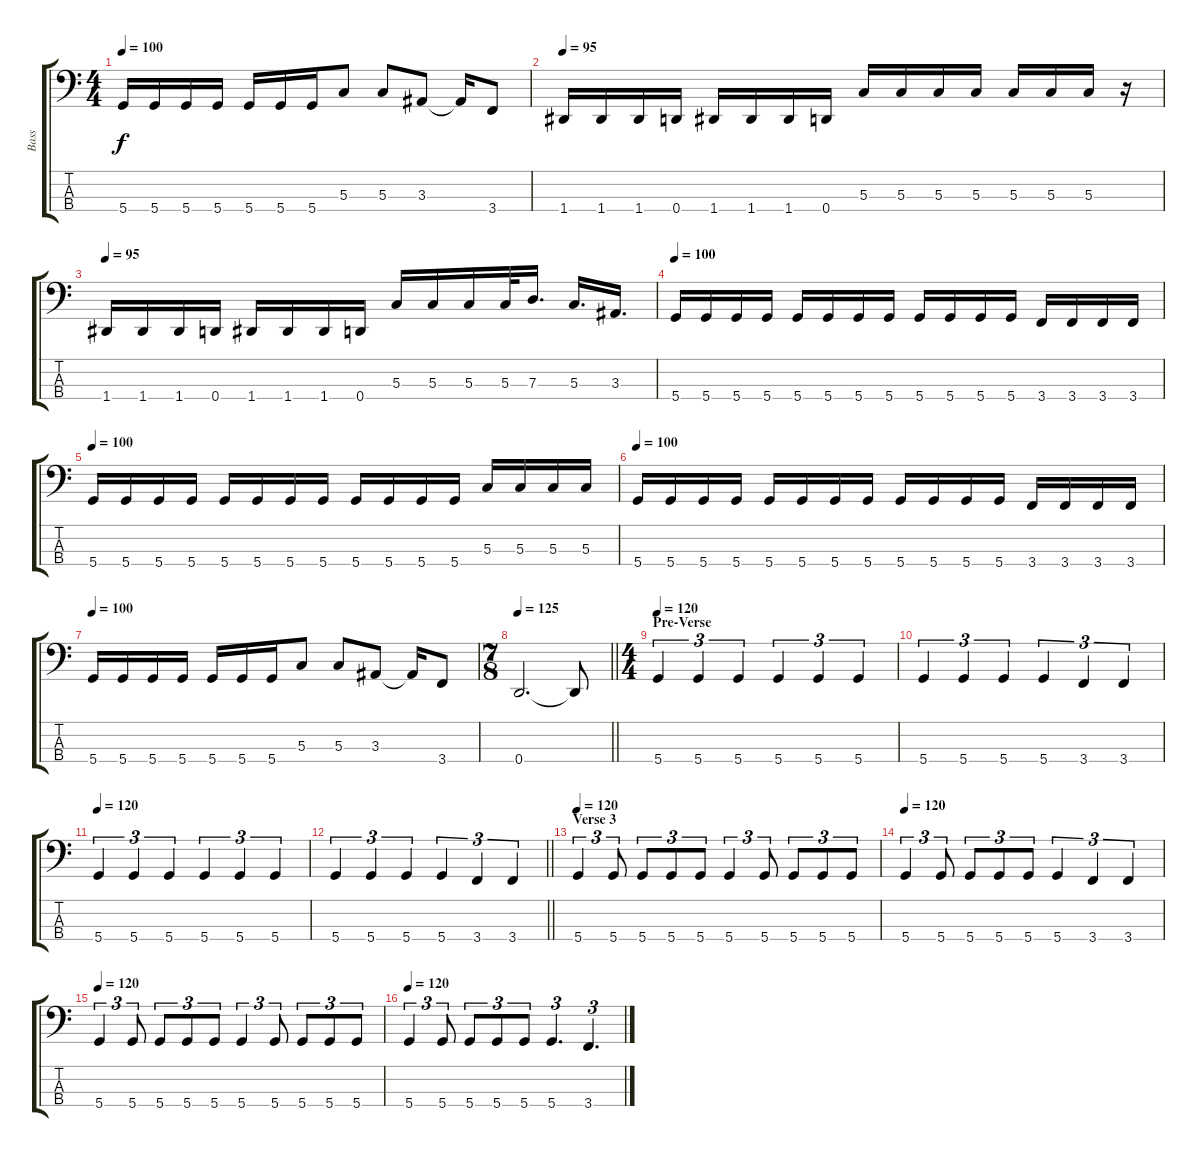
\track ("Bass" "Bass") {instrument electricbasspick}
\staff {score tabs}
\tuning (F2 C2 G1 D1) {hide}
\ts (4 4)
\tempo 100
\clef f4
\ks c
5.4.16{dy f} 5.4.16 5.4.16 5.4.16 5.4.16 5.4.16 5.4.16 5.3.8 5.3.8 3.3.8 3.3{t}.16 3.4.8 |
\tempo 95
1.4.16 1.4.16 1.4.16 0.4.16 1.4.16 1.4.16 1.4.16 0.4.16 5.3.16 5.3.16 5.3.16 5.3.16 5.3.16 5.3.16 5.3.16 r.16 |
\tempo 95
1.4.16 1.4.16 1.4.16 0.4.16 1.4.16 1.4.16 1.4.16 0.4.16 5.3.16 5.3.16 5.3.16 5.3.32 7.3.16{d} 5.3.16{d} 3.3.16{d} |
\tempo 100
5.4.16 5.4.16 5.4.16 5.4.16 5.4.16 5.4.16 5.4.16 5.4.16 5.4.16 5.4.16 5.4.16 5.4.16 3.4.16 3.4.16 3.4.16 3.4.16 |
\tempo 100
5.4.16 5.4.16 5.4.16 5.4.16 5.4.16 5.4.16 5.4.16 5.4.16 5.4.16 5.4.16 5.4.16 5.4.16 5.3.16 5.3.16 5.3.16 5.3.16 |
\tempo 100
5.4.16 5.4.16 5.4.16 5.4.16 5.4.16 5.4.16 5.4.16 5.4.16 5.4.16 5.4.16 5.4.16 5.4.16 3.4.16 3.4.16 3.4.16 3.4.16 |
\tempo 100
5.4.16 5.4.16 5.4.16 5.4.16 5.4.16 5.4.16 5.4.16 5.3.8 5.3.8 3.3.8 3.3{t}.16 3.4.8 |
\ts (7 8)
\tempo 125
\barLineRight lightlight
0.4.2{d} 0.4{t}.8 |
\ts (4 4)
\section ("" "Pre-Verse")
\tempo 120
5.4.4{tu (3 2)} 5.4.4{tu (3 2)} 5.4.4{tu (3 2)} 5.4.4{tu (3 2)} 5.4.4{tu (3 2)} 5.4.4{tu (3 2)} |
5.4.4{tu (3 2)} 5.4.4{tu (3 2)} 5.4.4{tu (3 2)} 5.4.4{tu (3 2)} 3.4.4{tu (3 2)} 3.4.4{tu (3 2)} |
\tempo 120
5.4.4{tu (3 2)} 5.4.4{tu (3 2)} 5.4.4{tu (3 2)} 5.4.4{tu (3 2)} 5.4.4{tu (3 2)} 5.4.4{tu (3 2)} |
\barLineRight lightlight
5.4.4{tu (3 2)} 5.4.4{tu (3 2)} 5.4.4{tu (3 2)} 5.4.4{tu (3 2)} 3.4.4{tu (3 2)} 3.4.4{tu (3 2)} |
\section ("" "Verse 3")
\tempo 120
5.4.4{tu (3 2)} 5.4.8{tu (3 2)} 5.4.8{tu (3 2)} 5.4.8{tu (3 2)} 5.4.8{tu (3 2)} 5.4.4{tu (3 2)} 5.4.8{tu (3 2)} 5.4.8{tu (3 2)} 5.4.8{tu (3 2)} 5.4.8{tu (3 2)} |
\tempo 120
5.4.4{tu (3 2)} 5.4.8{tu (3 2)} 5.4.8{tu (3 2)} 5.4.8{tu (3 2)} 5.4.8{tu (3 2)} 5.4.4{tu (3 2)} 3.4.4{tu (3 2)} 3.4.4{tu (3 2)} |
\tempo 120
5.4.4{tu (3 2)} 5.4.8{tu (3 2)} 5.4.8{tu (3 2)} 5.4.8{tu (3 2)} 5.4.8{tu (3 2)} 5.4.4{tu (3 2)} 5.4.8{tu (3 2)} 5.4.8{tu (3 2)} 5.4.8{tu (3 2)} 5.4.8{tu (3 2)} |
\tempo 120
5.4.4{tu (3 2)} 5.4.8{tu (3 2)} 5.4.8{tu (3 2)} 5.4.8{tu (3 2)} 5.4.8{tu (3 2)} 5.4.4{d tu (3 2)} 3.4.4{d tu (3 2)}
